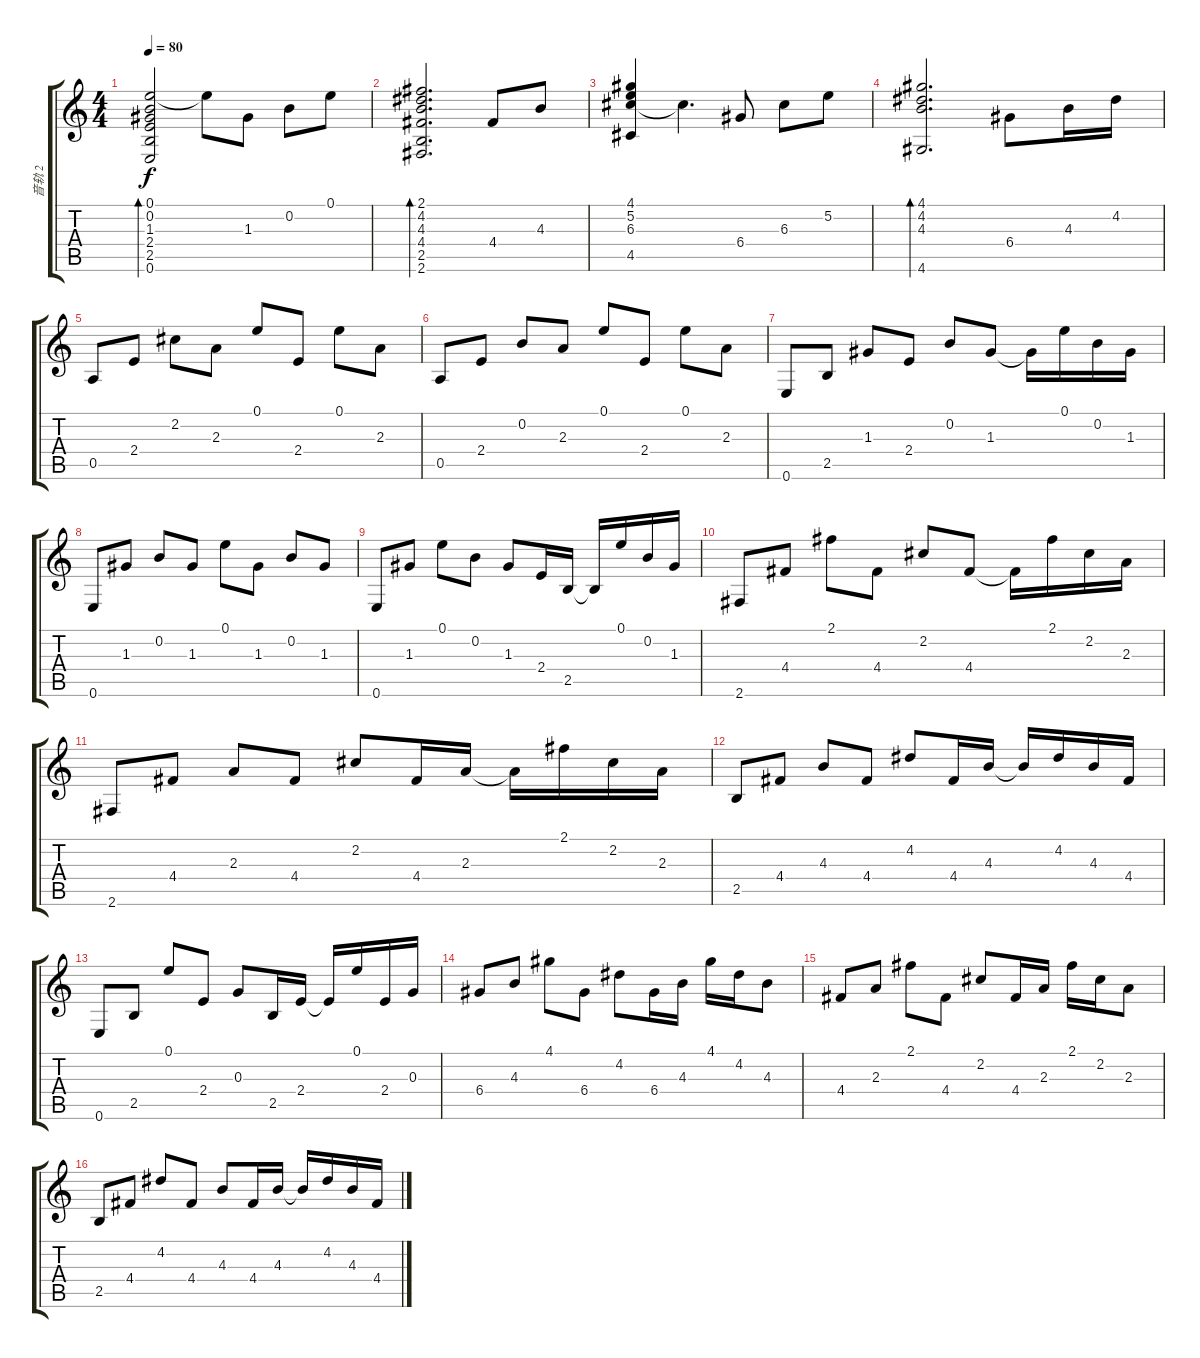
\track ("音轨 2" "音轨 2") {instrument acousticguitarsteel}
\staff {score tabs}
\tuning (E4 B3 G3 D3 A2 E2) {hide}
\ts (4 4)
\tempo 80
\clef g2
\ks c
(0.1 0.2 1.3 2.4 2.5 0.6).2{bd 120 dy f instrument acousticguitarsteel} 0.1{t}.8 1.3.8 0.2.8 0.1.8 |
(2.1 4.2 4.3 4.4 2.5 2.6).2{d bd 120} 4.4.8 4.3.8 |
(4.1 5.2 6.3 4.5).4 6.3{t}.4{d} 6.4.8 6.3.8 5.2.8 |
(4.1 4.2 4.3 4.6).2{d bd 120} 6.4.8 4.3.16 4.2.16 |
0.5.8{txt ""} 2.4.8 2.2.8 2.3.8 0.1.8 2.4.8 0.1.8 2.3.8 |
0.5.8 2.4.8 0.2.8 2.3.8 0.1.8 2.4.8 0.1.8 2.3.8 |
0.6.8 2.5.8 1.3.8 2.4.8 0.2.8 1.3.8 1.3{t}.16 0.1.16 0.2.16 1.3.16 |
0.6.8 1.3.8 0.2.8 1.3.8 0.1.8 1.3.8 0.2.8 1.3.8 |
0.6.8 1.3.8 0.1.8 0.2.8 1.3.8 2.4.16 2.5.16 2.5{t}.16 0.1.16 0.2.16 1.3.16 |
2.6.8 4.4.8 2.1.8 4.4.8 2.2.8 4.4.8 4.4{t}.16 2.1.16 2.2.16 2.3.16 |
2.6.8 4.4.8 2.3.8 4.4.8 2.2.8 4.4.16 2.3.16 2.3{t}.16 2.1.16 2.2.16 2.3.16 |
2.5.8 4.4.8 4.3.8 4.4.8 4.2.8 4.4.16 4.3.16 4.3{t}.16 4.2.16 4.3.16 4.4.16 |
0.6.8 2.5.8 0.1.8 2.4.8 0.3.8 2.5.16 2.4.16 2.4{t}.16 0.1.16 2.4.16 0.3.16 |
6.4.8 4.3.8 4.1.8 6.4.8 4.2.8 6.4.16 4.3.16 4.1.16 4.2.16 4.3.8 |
4.4.8 2.3.8 2.1.8 4.4.8 2.2.8 4.4.16 2.3.16 2.1.16 2.2.16 2.3.8 |
2.5.8 4.4.8 4.2.8 4.4.8 4.3.8 4.4.16 4.3.16 4.3{t}.16 4.2.16 4.3.16 4.4.16
